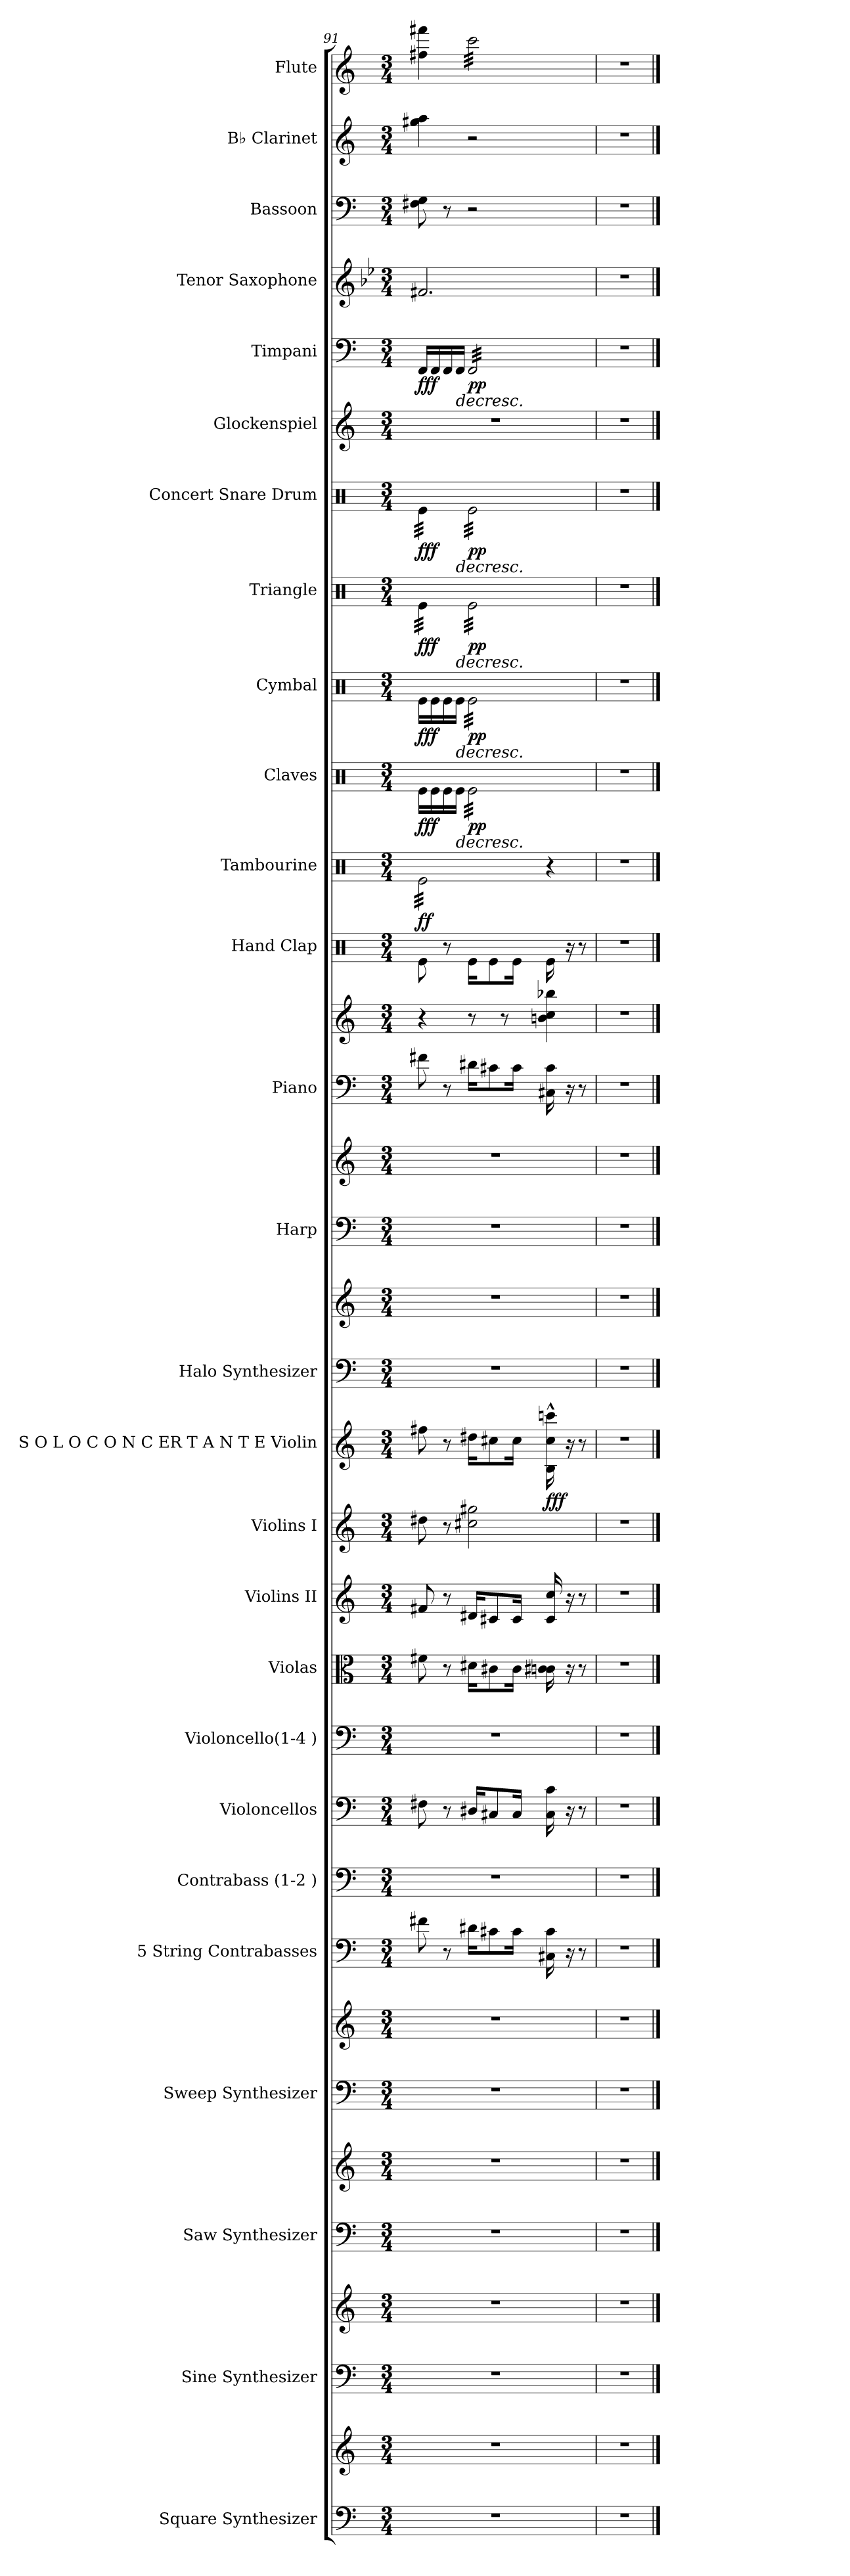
**kern	**kern	**kern	**kern	**kern	**kern	**kern	**kern	**kern	**kern	**kern	**kern	**kern	**kern	**kern	**kern	**dynam	**kern	**kern	**kern	**kern	**kern	**kern	**kern	**kern	**dynam	**kern	**dynam	**kern	**dynam	**kern	**dynam	**kern	**dynam	**kern	**kern	**dynam	**kern	**kern	**kern	**kern
*part27	*part27	*part26	*part26	*part25	*part25	*part24	*part24	*part23	*part22	*part21	*part20	*part19	*part18	*part17	*part16	*part16	*part15	*part15	*part14	*part14	*part13	*part13	*part12	*part11	*part11	*part10	*part10	*part9	*part9	*part8	*part8	*part7	*part7	*part6	*part5	*part5	*part4	*part3	*part2	*part1
*staff34	*staff33	*staff32	*staff31	*staff30	*staff29	*staff28	*staff27	*staff26	*staff25	*staff24	*staff23	*staff22	*staff21	*staff20	*staff19	*staff19	*staff18	*staff17	*staff16	*staff15	*staff14	*staff13	*staff12	*staff11	*staff11	*staff10	*staff10	*staff9	*staff9	*staff8	*staff8	*staff7	*staff7	*staff6	*staff5	*staff5	*staff4	*staff3	*staff2	*staff1
*I"Square Synthesizer	*	*I"Sine Synthesizer	*	*I"Saw Synthesizer	*	*I"Sweep Synthesizer	*	*I"5 String  Contrabasses	*I"Contrabass  (1-2 )	*I"Violoncellos	*I"Violoncello(1-4 )	*I"Violas	*I"Violins  II	*I"Violins  I	*I"S  O  L  O   C O N C ER T A N T E  Violin	*	*I"Halo Synthesizer	*	*I"Harp	*	*I"Piano	*	*I"Hand Clap	*I"Tambourine	*	*I"Claves	*	*I"Cymbal	*	*I"Triangle	*	*I"Concert Snare Drum	*	*I"Glockenspiel	*I"Timpani	*	*I"Tenor Saxophone	*I"Bassoon	*I"B♭ Clarinet	*I"Flute
*I'Synth.	*	*I'Synth.	*	*I'Synth.	*	*I'Synth.	*	*I'5  Str   Cbs.	*I'Cb.  (1-2 )	*I'Vcs.	*I'Vc.  (1-4 )	*I'Vlas.	*I'Vlns.  II	*I'Vlns.I	*I'S   O  L   O    Vln.	*	*I'Synth.	*	*I'Hrp.	*	*I'Pno.	*	*I'Hd. Clp.	*I'Tamb.	*	*I'Clv.	*	*I'Cym.	*	*I'Trgl.	*	*I'Con. Sn.	*	*I'Glock.	*I'Timp.	*	*I'T. Sax.	*I'Bsn.	*I'B♭ Cl.	*I'Fl.
*clefF4	*clefG2	*clefF4	*clefG2	*clefF4	*clefG2	*clefF4	*clefG2	*clefF4	*clefF4	*clefF4	*clefF4	*clefC3	*clefG2	*clefG2	*clefG2	*	*clefF4	*clefG2	*clefF4	*clefG2	*clefF4	*clefG2	*clefX	*clefX	*	*clefX	*	*clefX	*	*clefX	*	*clefX	*	*clefG2	*clefF4	*	*clefG2	*clefF4	*clefG2	*clefG2
*	*	*	*	*	*	*	*	*ITrd7c12	*ITrd7c12	*	*	*	*	*	*	*	*	*	*	*	*	*	*	*	*	*	*	*	*	*	*	*	*	*ITrd-14c-24	*	*	*ITrd8c14	*	*ITrd1c2	*
*k[]	*k[]	*k[]	*k[]	*k[]	*k[]	*k[]	*k[]	*k[]	*k[]	*k[]	*k[]	*k[]	*k[]	*k[]	*k[]	*	*k[]	*k[]	*k[]	*k[]	*k[]	*k[]	*k[]	*k[]	*	*k[]	*	*k[]	*	*k[]	*	*k[]	*	*k[]	*k[]	*	*k[b-e-]	*k[]	*k[b-e-]	*k[]
*M3/4	*M3/4	*M3/4	*M3/4	*M3/4	*M3/4	*M3/4	*M3/4	*M3/4	*M3/4	*M3/4	*M3/4	*M3/4	*M3/4	*M3/4	*M3/4	*	*M3/4	*M3/4	*M3/4	*M3/4	*M3/4	*M3/4	*M3/4	*M3/4	*	*M3/4	*	*M3/4	*	*M3/4	*	*M3/4	*	*M3/4	*M3/4	*	*M3/4	*M3/4	*M3/4	*M3/4
=91	=91	=91	=91	=91	=91	=91	=91	=91	=91	=91	=91	=91	=91	=91	=91	=91	=91	=91	=91	=91	=91	=91	=91	=91	=91	=91	=91	=91	=91	=91	=91	=91	=91	=91	=91	=91	=91	=91	=91	=91
!	!	!	!	!	!	!	!	!	!	!	!	!	!	!	!	!	!	!	!	!	!	!	!	!	!LO:DY:b	!	!LO:DY:b	!	!LO:DY:b	!	!LO:DY:b	!	!LO:DY:b	!	!	!LO:DY:b	!	!	!	!
*	*	*	*	*	*	*	*	*	*	*	*	*	*	*	*	*	*	*	*	*	*	*	*	*tremolo	*	*	*	*	*	*	*	*	*	*	*	*	*	*	*	*
*	*	*	*	*	*	*	*	*	*	*	*	*	*	*	*	*	*	*	*	*	*	*	*	*	*	*	*	*	*	*tremolo	*	*	*	*	*	*	*	*	*	*
*	*	*	*	*	*	*	*	*	*	*	*	*	*	*	*	*	*	*	*	*	*	*	*	*	*	*	*	*	*	*	*	*tremolo	*	*	*	*	*	*	*	*
2.r	2.r	2.r	2.r	2.r	2.r	2.r	2.r	8F#X\	2.r	8F#X\	2.r	8f#X\	8f#X/	8dd#X\	8ff#X\	.	2.r	2.r	2.r	2.r	8f#X\	4r	8Re\	32Re\LLL	ff	16Re\LL	fff	16Re\LL	fff	32Re\LLL	fff	32Re\LLL	fff	2.r	16FF/LL	fff	2.F#X/	8F#X\ 8G\	4ff#X\ 4gg\	4ff#X\ 4fff#X\
.	.	.	.	.	.	.	.	.	.	.	.	.	.	.	.	.	.	.	.	.	.	.	.	32Re\	.	.	.	.	.	32Re\	.	32Re\	.	.	.	.	.	.	.	.
.	.	.	.	.	.	.	.	.	.	.	.	.	.	.	.	.	.	.	.	.	.	.	.	32Re\	.	16Re\	.	16Re\	.	32Re\	.	32Re\	.	.	16FF/	.	.	.	.	.
.	.	.	.	.	.	.	.	.	.	.	.	.	.	.	.	.	.	.	.	.	.	.	.	32Re\	.	.	.	.	.	32Re\	.	32Re\	.	.	.	.	.	.	.	.
.	.	.	.	.	.	.	.	8r	.	8r	.	8r	8r	8r	8r	.	.	.	.	.	8r	.	8r	32Re\	.	16Re\	.	16Re\	.	32Re\	.	32Re\	.	.	16FF/	.	.	8r	.	.
.	.	.	.	.	.	.	.	.	.	.	.	.	.	.	.	.	.	.	.	.	.	.	.	32Re\	.	.	.	.	.	32Re\	.	32Re\	.	.	.	.	.	.	.	.
!	!	!	!	!	!	!	!	!	!	!	!	!	!	!	!	!	!	!	!	!	!	!	!	!	!	!	!LO:HP:b	!	!LO:HP:b	!	!LO:HP:b	!	!LO:HP:b	!	!	!LO:HP:b	!	!	!	!
.	.	.	.	.	.	.	.	.	.	.	.	.	.	.	.	.	.	.	.	.	.	.	.	32Re\	.	16Re\JJ	>	16Re\JJ	>	32Re\	>	32Re\	>	.	16FF/JJ	>	.	.	.	.
.	.	.	.	.	.	.	.	.	.	.	.	.	.	.	.	.	.	.	.	.	.	.	.	32Re\	.	.	.	.	.	32Re\JJJ	.	32Re\JJJ	.	.	.	.	.	.	.	.
!	!	!	!	!	!	!	!	!	!	!	!	!	!	!	!	!	!	!	!	!	!	!	!	!	!	!	!	!	!	!	!	!	!	!	!	!	!	!	!	!LO:TX:a:t=tflutter
!	!	!	!	!	!	!	!	!	!	!	!	!	!	!	!	!	!	!	!	!	!	!	!	!	!	!	!LO:DY:b	!	!LO:DY:b	!	!LO:DY:b	!	!LO:DY:b	!	!	!LO:DY:b	!	!	!	!
*	*	*	*	*	*	*	*	*	*	*	*	*	*	*	*	*	*	*	*	*	*	*	*	*	*	*tremolo	*	*	*	*	*	*	*	*	*	*	*	*	*	*
*	*	*	*	*	*	*	*	*	*	*	*	*	*	*	*	*	*	*	*	*	*	*	*	*	*	*	*	*tremolo	*	*	*	*	*	*	*	*	*	*	*	*
*	*	*	*	*	*	*	*	*	*	*	*	*	*	*	*	*	*	*	*	*	*	*	*	*	*	*	*	*	*	*	*	*	*	*	*tremolo	*	*	*	*	*
*	*	*	*	*	*	*	*	*	*	*	*	*	*	*	*	*	*	*	*	*	*	*	*	*	*	*	*	*	*	*	*	*	*	*	*	*	*	*	*	*tremolo
.	.	.	.	.	.	.	.	16D#X\KL	.	16D#X/KL	.	16d#X\KL	16d#X/KL	2cc#X\ 2gg#X\	16dd#X\KL	.	.	.	.	.	16d#X\KL	8r	16Re\KL	32Re\	.	32Re\LLL	pp	32Re\LLL	pp	32Re\LLL	pp	32Re\LLL	pp	.	32FF/LLL	pp	.	2r	2r	32ccc\LLL
.	.	.	.	.	.	.	.	.	.	.	.	.	.	.	.	.	.	.	.	.	.	.	.	32Re\	.	32Re\	.	32Re\	.	32Re\	.	32Re\	.	.	32FF/	.	.	.	.	32ccc\
.	.	.	.	.	.	.	.	8C#X\	.	8C#X/	.	8c#X\	8c#X/	.	8cc#X\	.	.	.	.	.	8c#X\	.	8Re\	32Re\	.	32Re\	.	32Re\	.	32Re\	.	32Re\	.	.	32FF/	.	.	.	.	32ccc\
.	.	.	.	.	.	.	.	.	.	.	.	.	.	.	.	.	.	.	.	.	.	.	.	32Re\	.	32Re\	.	32Re\	.	32Re\	.	32Re\	.	.	32FF/	.	.	.	.	32ccc\
.	.	.	.	.	.	.	.	.	.	.	.	.	.	.	.	.	.	.	.	.	.	8r	.	32Re\	.	32Re\	.	32Re\	.	32Re\	.	32Re\	.	.	32FF/	.	.	.	.	32ccc\
.	.	.	.	.	.	.	.	.	.	.	.	.	.	.	.	.	.	.	.	.	.	.	.	32Re\	.	32Re\	.	32Re\	.	32Re\	.	32Re\	.	.	32FF/	.	.	.	.	32ccc\
.	.	.	.	.	.	.	.	16C#\Jk	.	16C#/Jk	.	16c#\Jk	16c#/Jk	.	16cc#\Jk	.	.	.	.	.	16c#\Jk	.	16Re\Jk	32Re\	.	32Re\	.	32Re\	.	32Re\	.	32Re\	.	.	32FF/	.	.	.	.	32ccc\
.	.	.	.	.	.	.	.	.	.	.	.	.	.	.	.	.	.	.	.	.	.	.	.	32Re\JJJ	.	32Re\	.	32Re\	.	32Re\	.	32Re\	.	.	32FF/	.	.	.	.	32ccc\
*	*	*	*	*	*	*	*	*	*	*	*	*	*	*	*	*	*	*	*	*	*	*	*	*Xtremolo	*	*	*	*	*	*	*	*	*	*	*	*	*	*	*	*
!	!	!	!	!	!	!	!	!	!	!	!	!	!	!	!	!LO:DY:b	!	!	!	!	!	!	!	!	!	!	!	!	!	!	!	!	!	!	!	!	!	!	!	!
.	.	.	.	.	.	.	.	16CC#X\ 16C#\	.	16C#\ 16c\	.	16cn\ 16c#X\	16c#/ 16cc/	.	16B\^^ 16cc#\^^ 16cccn\^^	fff	.	.	.	.	16C#X\ 16c#\	4bn\ 4cc\ 4bb-X\	16Re\	4r	.	32Re\	.	32Re\	.	32Re\	.	32Re\	.	.	32FF/	.	.	.	.	32ccc\
.	.	.	.	.	.	.	.	.	.	.	.	.	.	.	.	.	.	.	.	.	.	.	.	.	.	32Re\	.	32Re\	.	32Re\	.	32Re\	.	.	32FF/	.	.	.	.	32ccc\
.	.	.	.	.	.	.	.	16r	.	16r	.	16r	16r	.	16r	.	.	.	.	.	16r	.	16r	.	.	32Re\	.	32Re\	.	32Re\	.	32Re\	.	.	32FF/	.	.	.	.	32ccc\
.	.	.	.	.	.	.	.	.	.	.	.	.	.	.	.	.	.	.	.	.	.	.	.	.	.	32Re\	.	32Re\	.	32Re\	.	32Re\	.	.	32FF/	.	.	.	.	32ccc\
.	.	.	.	.	.	.	.	8r	.	8r	.	8r	8r	.	8r	.	.	.	.	.	8r	.	8r	.	.	32Re\	.	32Re\	.	32Re\	.	32Re\	.	.	32FF/	.	.	.	.	32ccc\
.	.	.	.	.	.	.	.	.	.	.	.	.	.	.	.	.	.	.	.	.	.	.	.	.	.	32Re\	.	32Re\	.	32Re\	.	32Re\	.	.	32FF/	.	.	.	.	32ccc\
.	.	.	.	.	.	.	.	.	.	.	.	.	.	.	.	.	.	.	.	.	.	.	.	.	.	32Re\	.	32Re\	.	32Re\	.	32Re\	.	.	32FF/	.	.	.	.	32ccc\
.	.	.	.	.	.	.	.	.	.	.	.	.	.	.	.	.	.	.	.	.	.	.	.	.	.	32Re\JJJ	.	32Re\JJJ	.	32Re\JJJ	.	32Re\JJJ	.	.	32FF/JJJ	.	.	.	.	32ccc\JJJ
*	*	*	*	*	*	*	*	*	*	*	*	*	*	*	*	*	*	*	*	*	*	*	*	*	*	*	*	*	*	*	*	*	*	*	*	*	*	*	*	*Xtremolo
*	*	*	*	*	*	*	*	*	*	*	*	*	*	*	*	*	*	*	*	*	*	*	*	*	*	*	*	*	*	*	*	*	*	*	*Xtremolo	*	*	*	*	*
*	*	*	*	*	*	*	*	*	*	*	*	*	*	*	*	*	*	*	*	*	*	*	*	*	*	*	*	*	*	*	*	*Xtremolo	*	*	*	*	*	*	*	*
*	*	*	*	*	*	*	*	*	*	*	*	*	*	*	*	*	*	*	*	*	*	*	*	*	*	*	*	*	*	*Xtremolo	*	*	*	*	*	*	*	*	*	*
*	*	*	*	*	*	*	*	*	*	*	*	*	*	*	*	*	*	*	*	*	*	*	*	*	*	*	*	*Xtremolo	*	*	*	*	*	*	*	*	*	*	*	*
*	*	*	*	*	*	*	*	*	*	*	*	*	*	*	*	*	*	*	*	*	*	*	*	*	*	*Xtremolo	*	*	*	*	*	*	*	*	*	*	*	*	*	*
.	.	.	.	.	.	.	.	.	.	.	.	.	.	.	.	.	.	.	.	.	.	.	.	.	.	.	]	.	]	.	]	.	]	.	.	]	.	.	.	.
!!LO:LB:g=z
=92	=92	=92	=92	=92	=92	=92	=92	=92	=92	=92	=92	=92	=92	=92	=92	=92	=92	=92	=92	=92	=92	=92	=92	=92	=92	=92	=92	=92	=92	=92	=92	=92	=92	=92	=92	=92	=92	=92	=92	=92
2.r	2.r	2.r	2.r	2.r	2.r	2.r	2.r	2.r	2.r	2.r	2.r	2.r	2.r	2.r	2.r	.	2.r	2.r	2.r	2.r	2.r	2.r	2.r	2.r	.	2.r	.	2.r	.	2.r	.	2.r	.	2.r	2.r	.	2.r	2.r	2.r	2.r
==	==	==	==	==	==	==	==	==	==	==	==	==	==	==	==	==	==	==	==	==	==	==	==	==	==	==	==	==	==	==	==	==	==	==	==	==	==	==	==	==
*-	*-	*-	*-	*-	*-	*-	*-	*-	*-	*-	*-	*-	*-	*-	*-	*-	*-	*-	*-	*-	*-	*-	*-	*-	*-	*-	*-	*-	*-	*-	*-	*-	*-	*-	*-	*-	*-	*-	*-	*-
